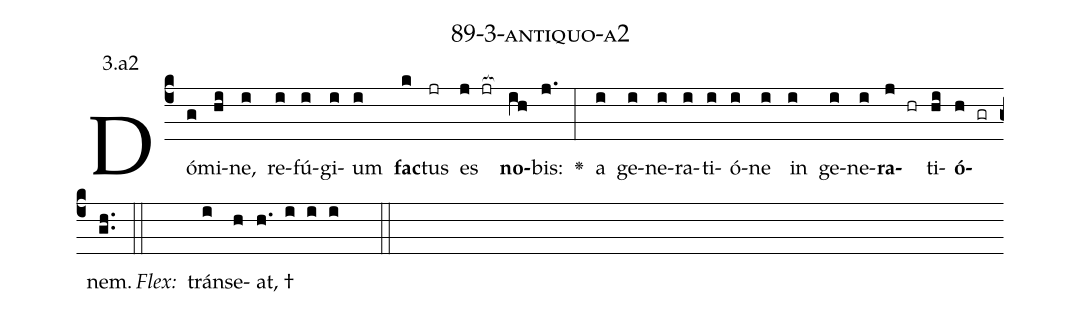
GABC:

name: 89-3-antiquo-a2;
annotation: 3.a2;
%%
(c4)Dó(g)mi(hi)ne,(i) re(i)fú(i)gi(i)um(i) <b>fac</b>(k)tus(jr) es(j jr[ocb:1{]) <b>no</b>(ih[ocb:0}])bis:(j.) <v>\greheightstar</v>(:) a(i) ge(i)ne(i)ra(i)ti(i)ó(i)ne(i) in(i) ge(i)ne(i)<b>ra</b>(j hr)ti(hi)<b>ó</b>(h gr)nem.(gh..) (::)
<i>Flex:</i>()  tráns(i)e(h)at, †(h. i i i  ::)

%E(i) u(i) o(j) u(hi) a(h) e.(gh..) (::)
